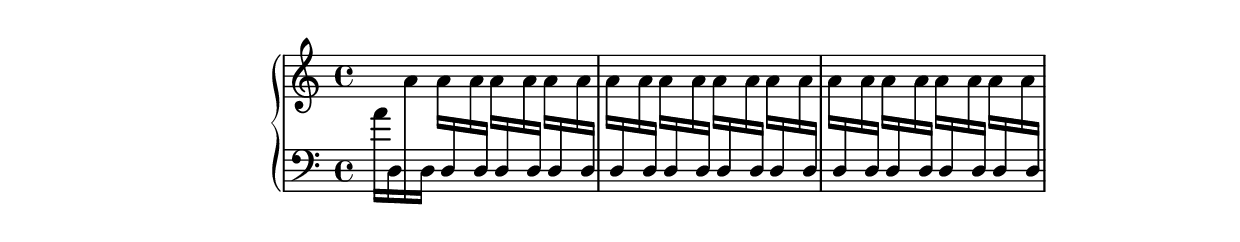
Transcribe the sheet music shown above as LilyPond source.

\version "2.11.28"

\header {
  texidoc = "Spacing corrections for kneed beams still work when compression is involved."
}

\paper { line-width = 14.4 \cm }
rh = \change Staff = "rh"
lh = \change Staff = "lh"
\new PianoStaff <<
        \new Staff ="rh" {
                s1*3
        }
        \new Staff ="lh" {
                \clef bass
                \repeat unfold 12 { \rh a'16 \lh d \rh a' \lh d \noBreak}
        }
>>